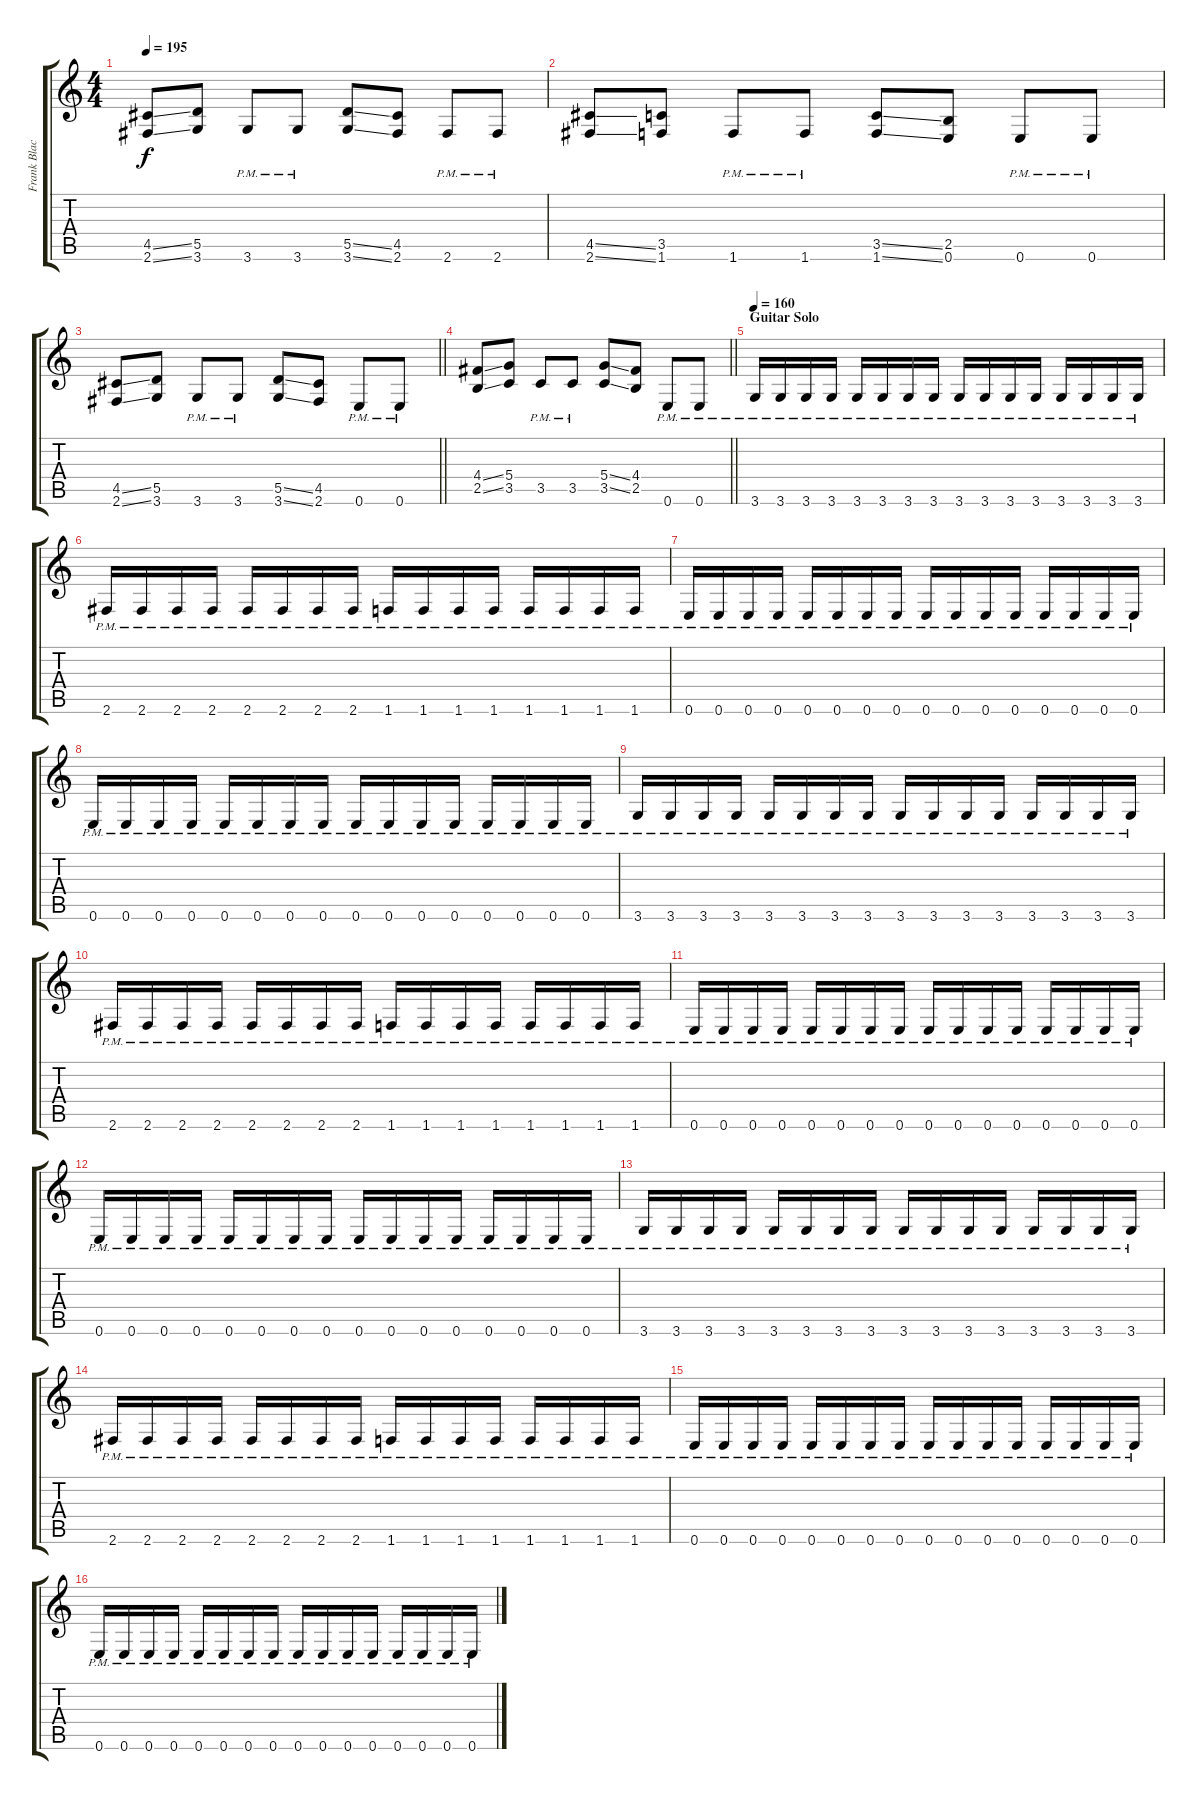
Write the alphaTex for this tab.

\track ("Frank Blackfire" "Frank Blac") {instrument distortionguitar}
\staff {score tabs}
\tuning (E4 B3 G3 D3 A2 E2) {hide}
\ts (4 4)
\tempo 195
\clef g2
\ks c
(4.5{ss} 2.6{ss}).8{dy f} (5.5 3.6).8 3.6{pm}.8 3.6{pm}.8 (5.5{ss} 3.6{ss}).8 (4.5 2.6).8 2.6{pm}.8 2.6{pm}.8 |
(4.5{ss} 2.6{ss}).8 (3.5 1.6).8 1.6{pm}.8 1.6{pm}.8 (3.5{ss} 1.6{ss}).8 (2.5 0.6).8 0.6{pm}.8 0.6{pm}.8 |
\barLineRight lightlight
(4.5{ss} 2.6{ss}).8 (5.5 3.6).8 3.6{pm}.8 3.6{pm}.8 (5.5{ss} 3.6{ss}).8 (4.5 2.6).8 0.6{pm}.8 0.6{pm}.8 |
\barLineRight lightlight
(4.4{ss} 2.5{ss}).8 (5.4 3.5).8 3.5{pm}.8 3.5{pm}.8 (5.4{ss} 3.5{ss}).8 (4.4 2.5).8 0.6{pm}.8 0.6{pm}.8 |
\section ("" "Guitar Solo")
\tempo 160
3.6{pm}.16 3.6{pm}.16 3.6{pm}.16 3.6{pm}.16 3.6{pm}.16 3.6{pm}.16 3.6{pm}.16 3.6{pm}.16 3.6{pm}.16 3.6{pm}.16 3.6{pm}.16 3.6{pm}.16 3.6{pm}.16 3.6{pm}.16 3.6{pm}.16 3.6{pm}.16 |
2.6{pm}.16 2.6{pm}.16 2.6{pm}.16 2.6{pm}.16 2.6{pm}.16 2.6{pm}.16 2.6{pm}.16 2.6{pm}.16 1.6{pm}.16 1.6{pm}.16 1.6{pm}.16 1.6{pm}.16 1.6{pm}.16 1.6{pm}.16 1.6{pm}.16 1.6{pm}.16 |
0.6{pm}.16 0.6{pm}.16 0.6{pm}.16 0.6{pm}.16 0.6{pm}.16 0.6{pm}.16 0.6{pm}.16 0.6{pm}.16 0.6{pm}.16 0.6{pm}.16 0.6{pm}.16 0.6{pm}.16 0.6{pm}.16 0.6{pm}.16 0.6{pm}.16 0.6{pm}.16 |
0.6{pm}.16 0.6{pm}.16 0.6{pm}.16 0.6{pm}.16 0.6{pm}.16 0.6{pm}.16 0.6{pm}.16 0.6{pm}.16 0.6{pm}.16 0.6{pm}.16 0.6{pm}.16 0.6{pm}.16 0.6{pm}.16 0.6{pm}.16 0.6{pm}.16 0.6{pm}.16 |
3.6{pm}.16 3.6{pm}.16 3.6{pm}.16 3.6{pm}.16 3.6{pm}.16 3.6{pm}.16 3.6{pm}.16 3.6{pm}.16 3.6{pm}.16 3.6{pm}.16 3.6{pm}.16 3.6{pm}.16 3.6{pm}.16 3.6{pm}.16 3.6{pm}.16 3.6{pm}.16 |
2.6{pm}.16 2.6{pm}.16 2.6{pm}.16 2.6{pm}.16 2.6{pm}.16 2.6{pm}.16 2.6{pm}.16 2.6{pm}.16 1.6{pm}.16 1.6{pm}.16 1.6{pm}.16 1.6{pm}.16 1.6{pm}.16 1.6{pm}.16 1.6{pm}.16 1.6{pm}.16 |
0.6{pm}.16 0.6{pm}.16 0.6{pm}.16 0.6{pm}.16 0.6{pm}.16 0.6{pm}.16 0.6{pm}.16 0.6{pm}.16 0.6{pm}.16 0.6{pm}.16 0.6{pm}.16 0.6{pm}.16 0.6{pm}.16 0.6{pm}.16 0.6{pm}.16 0.6{pm}.16 |
0.6{pm}.16 0.6{pm}.16 0.6{pm}.16 0.6{pm}.16 0.6{pm}.16 0.6{pm}.16 0.6{pm}.16 0.6{pm}.16 0.6{pm}.16 0.6{pm}.16 0.6{pm}.16 0.6{pm}.16 0.6{pm}.16 0.6{pm}.16 0.6{pm}.16 0.6{pm}.16 |
3.6{pm}.16 3.6{pm}.16 3.6{pm}.16 3.6{pm}.16 3.6{pm}.16 3.6{pm}.16 3.6{pm}.16 3.6{pm}.16 3.6{pm}.16 3.6{pm}.16 3.6{pm}.16 3.6{pm}.16 3.6{pm}.16 3.6{pm}.16 3.6{pm}.16 3.6{pm}.16 |
2.6{pm}.16 2.6{pm}.16 2.6{pm}.16 2.6{pm}.16 2.6{pm}.16 2.6{pm}.16 2.6{pm}.16 2.6{pm}.16 1.6{pm}.16 1.6{pm}.16 1.6{pm}.16 1.6{pm}.16 1.6{pm}.16 1.6{pm}.16 1.6{pm}.16 1.6{pm}.16 |
0.6{pm}.16 0.6{pm}.16 0.6{pm}.16 0.6{pm}.16 0.6{pm}.16 0.6{pm}.16 0.6{pm}.16 0.6{pm}.16 0.6{pm}.16 0.6{pm}.16 0.6{pm}.16 0.6{pm}.16 0.6{pm}.16 0.6{pm}.16 0.6{pm}.16 0.6{pm}.16 |
0.6{pm}.16 0.6{pm}.16 0.6{pm}.16 0.6{pm}.16 0.6{pm}.16 0.6{pm}.16 0.6{pm}.16 0.6{pm}.16 0.6{pm}.16 0.6{pm}.16 0.6{pm}.16 0.6{pm}.16 0.6{pm}.16 0.6{pm}.16 0.6{pm}.16 0.6{pm}.16
